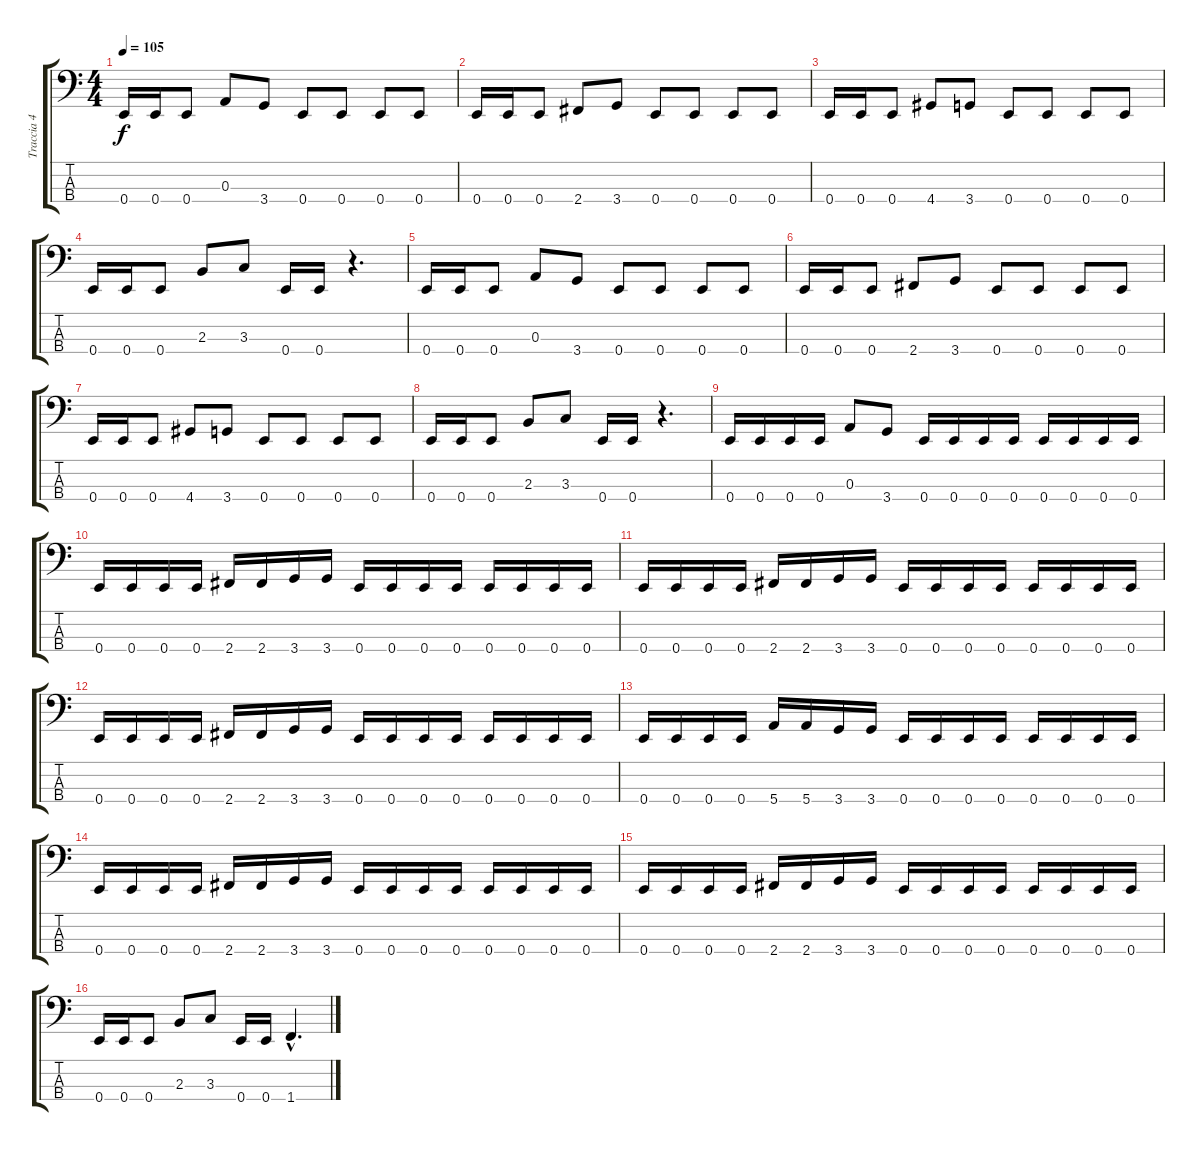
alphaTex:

\track ("Traccia 4" "Traccia 4") {instrument electricbassfinger}
\staff {score tabs}
\tuning (G2 D2 A1 E1) {hide}
\ts (4 4)
\tempo 105
\clef f4
\ks c
0.4.16{dy f} 0.4.16 0.4.8 0.3.8 3.4.8 0.4.8 0.4.8 0.4.8 0.4.8 |
0.4.16 0.4.16 0.4.8 2.4.8 3.4.8 0.4.8 0.4.8 0.4.8 0.4.8 |
0.4.16 0.4.16 0.4.8 4.4.8 3.4.8 0.4.8 0.4.8 0.4.8 0.4.8 |
0.4.16 0.4.16 0.4.8 2.3.8 3.3.8 0.4.16 0.4.16 r.4{d} |
0.4.16 0.4.16 0.4.8 0.3.8 3.4.8 0.4.8 0.4.8 0.4.8 0.4.8 |
0.4.16 0.4.16 0.4.8 2.4.8 3.4.8 0.4.8 0.4.8 0.4.8 0.4.8 |
0.4.16 0.4.16 0.4.8 4.4.8 3.4.8 0.4.8 0.4.8 0.4.8 0.4.8 |
0.4.16 0.4.16 0.4.8 2.3.8 3.3.8 0.4.16 0.4.16 r.4{d} |
0.4.16 0.4.16 0.4.16 0.4.16 0.3.8 3.4.8 0.4.16 0.4.16 0.4.16 0.4.16 0.4.16 0.4.16 0.4.16 0.4.16 |
0.4.16 0.4.16 0.4.16 0.4.16 2.4.16 2.4.16 3.4.16 3.4.16 0.4.16 0.4.16 0.4.16 0.4.16 0.4.16 0.4.16 0.4.16 0.4.16 |
0.4.16 0.4.16 0.4.16 0.4.16 2.4.16 2.4.16 3.4.16 3.4.16 0.4.16 0.4.16 0.4.16 0.4.16 0.4.16 0.4.16 0.4.16 0.4.16 |
0.4.16 0.4.16 0.4.16 0.4.16 2.4.16 2.4.16 3.4.16 3.4.16 0.4.16 0.4.16 0.4.16 0.4.16 0.4.16 0.4.16 0.4.16 0.4.16 |
0.4.16 0.4.16 0.4.16 0.4.16 5.4.16 5.4.16 3.4.16 3.4.16 0.4.16 0.4.16 0.4.16 0.4.16 0.4.16 0.4.16 0.4.16 0.4.16 |
0.4.16 0.4.16 0.4.16 0.4.16 2.4.16 2.4.16 3.4.16 3.4.16 0.4.16 0.4.16 0.4.16 0.4.16 0.4.16 0.4.16 0.4.16 0.4.16 |
0.4.16 0.4.16 0.4.16 0.4.16 2.4.16 2.4.16 3.4.16 3.4.16 0.4.16 0.4.16 0.4.16 0.4.16 0.4.16 0.4.16 0.4.16 0.4.16 |
0.4.16 0.4.16 0.4.8 2.3.8 3.3.8 0.4.16 0.4.16 1.4{hac}.4{d}
